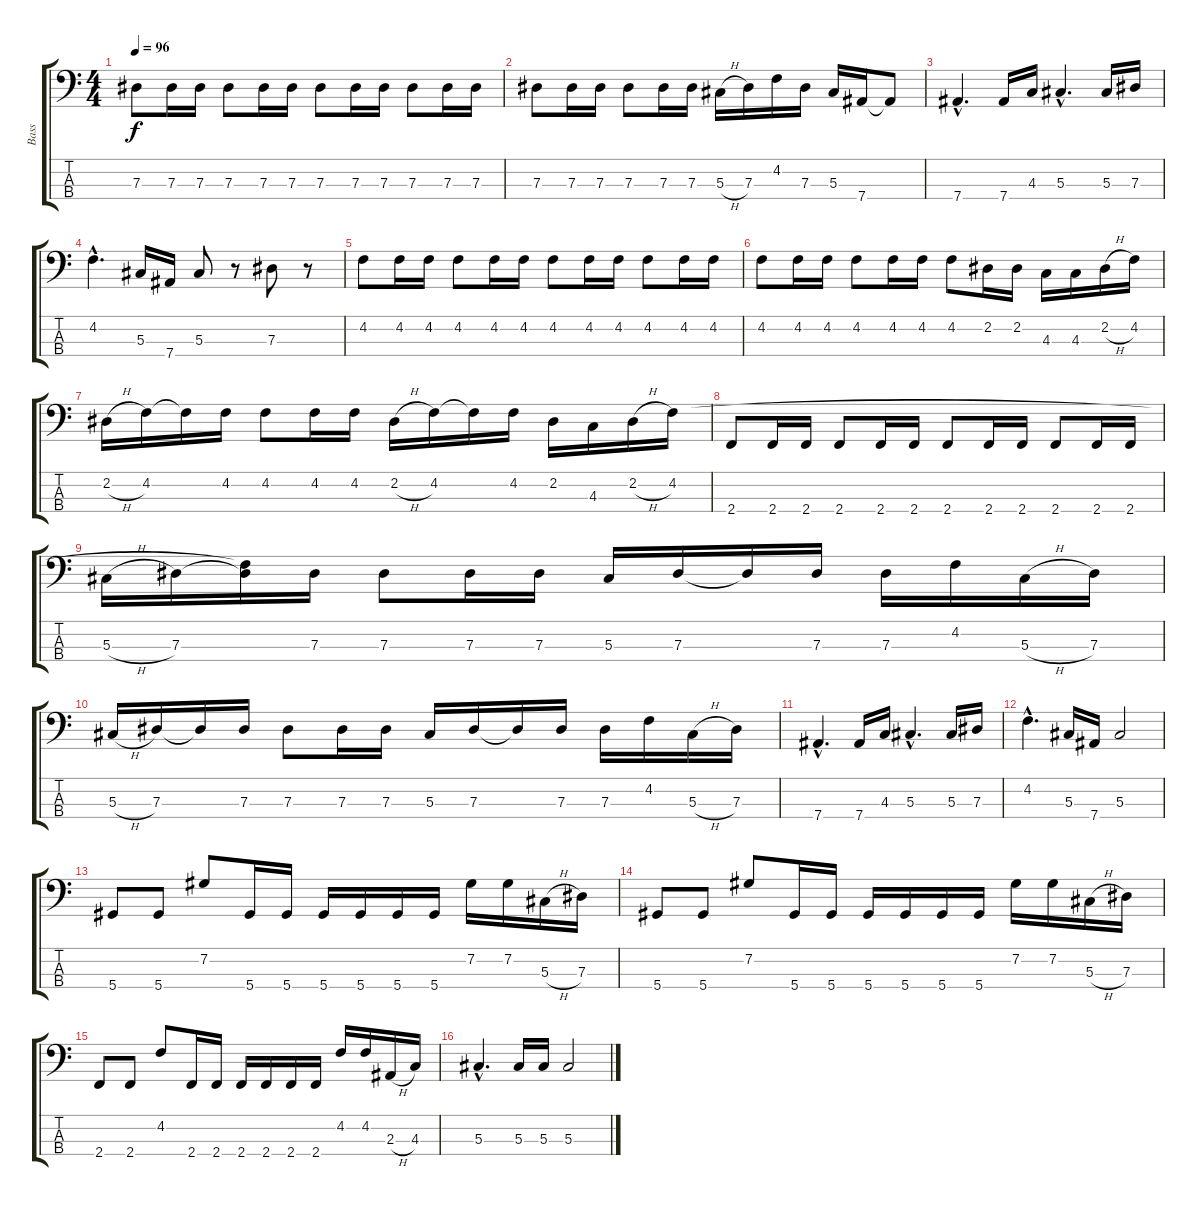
\track ("Bass" "Bass") {instrument fretlessbass}
\staff {score tabs}
\tuning (Gb2 Db2 Ab1 Eb1) {hide}
\ts (4 4)
\tempo 96
\clef f4
\ks c
7.3.8{dy f} 7.3.16 7.3.16 7.3.8 7.3.16 7.3.16 7.3.8 7.3.16 7.3.16 7.3.8 7.3.16 7.3.16 |
7.3.8 7.3.16 7.3.16 7.3.8 7.3.16 7.3.16 5.3{h}.16 7.3.16 4.2.16 7.3.16 5.3.16 7.4.16 7.4{t}.8 |
7.4{hac}.4{d} 7.4.16 4.3.16 5.3{hac}.4{d} 5.3.16 7.3.16 |
4.2{hac}.4{d} 5.3.16 7.4.16 5.3.8 r.8 7.3.8 r.8 |
4.2.8 4.2.16 4.2.16 4.2.8 4.2.16 4.2.16 4.2.8 4.2.16 4.2.16 4.2.8 4.2.16 4.2.16 |
4.2.8 4.2.16 4.2.16 4.2.8 4.2.16 4.2.16 4.2.8 2.2.16 2.2.16 4.3.16 4.3.16 2.2{h}.16 4.2.16 |
2.2{h}.16 4.2.16 4.2{t}.16 4.2.16 4.2.8 4.2.16 4.2.16 2.2{h}.16 4.2.16 4.2{t}.16 4.2.16 2.2.16 4.3.16 2.2{h}.16 4.2.16 |
2.4.8 2.4.16 2.4.16 2.4.8 2.4.16 2.4.16 2.4.8 2.4.16 2.4.16 2.4.8 2.4.16 2.4.16 |
5.3{h}.16 7.3.16 (4.2{t} 7.3{t}).16 7.3.16 7.3.8 7.3.16 7.3.16 5.3.16 7.3.16 7.3{t}.16 7.3.16 7.3.16 4.2.16 5.3{h}.16 7.3.16 |
5.3{h}.16 7.3.16 7.3{t}.16 7.3.16 7.3.8 7.3.16 7.3.16 5.3.16 7.3.16 7.3{t}.16 7.3.16 7.3.16 4.2.16 5.3{h}.16 7.3.16 |
7.4{hac}.4{d} 7.4.16 4.3.16 5.3{hac}.4{d} 5.3.16 7.3.16 |
4.2{hac}.4{d} 5.3.16 7.4.16 5.3.2 |
5.4.8 5.4.8 7.2.8 5.4.16 5.4.16 5.4.16 5.4.16 5.4.16 5.4.16 7.2.16 7.2.16 5.3{h}.16 7.3.16 |
5.4.8 5.4.8 7.2.8 5.4.16 5.4.16 5.4.16 5.4.16 5.4.16 5.4.16 7.2.16 7.2.16 5.3{h}.16 7.3.16 |
2.4.8 2.4.8 4.2.8 2.4.16 2.4.16 2.4.16 2.4.16 2.4.16 2.4.16 4.2.16 4.2.16 2.3{h}.16 4.3.16 |
5.3{hac}.4{d} 5.3.16 5.3.16 5.3.2
